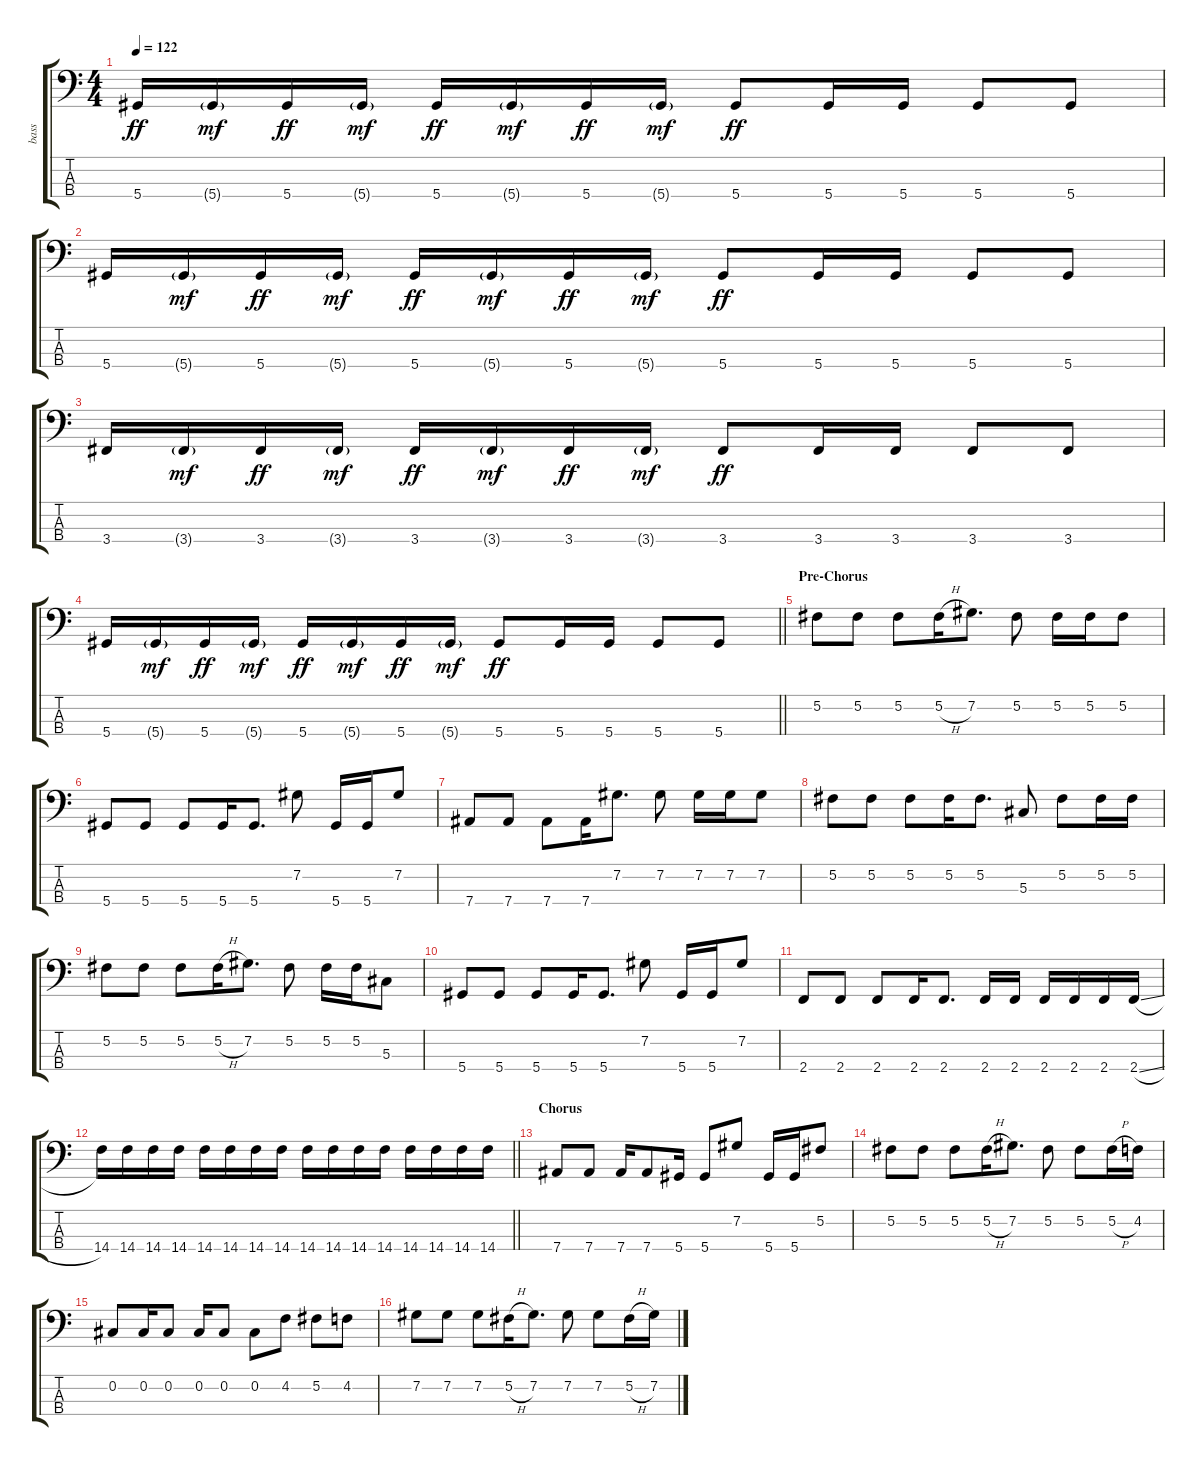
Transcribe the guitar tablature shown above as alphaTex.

\track ("bass" "bass") {instrument electricbasspick}
\staff {score tabs}
\tuning (Gb2 Db2 Ab1 Eb1) {hide}
\ts (4 4)
\tempo 122
\clef f4
\ks c
5.4.16{dy ff} 5.4{g}.16{dy mf} 5.4.16{dy ff} 5.4{g}.16{dy mf} 5.4.16{dy ff} 5.4{g}.16{dy mf} 5.4.16{dy ff} 5.4{g}.16{dy mf} 5.4.8{dy ff} 5.4.16 5.4.16 5.4.8 5.4.8 |
5.4.16 5.4{g}.16{dy mf} 5.4.16{dy ff} 5.4{g}.16{dy mf} 5.4.16{dy ff} 5.4{g}.16{dy mf} 5.4.16{dy ff} 5.4{g}.16{dy mf} 5.4.8{dy ff} 5.4.16 5.4.16 5.4.8 5.4.8 |
3.4.16 3.4{g}.16{dy mf} 3.4.16{dy ff} 3.4{g}.16{dy mf} 3.4.16{dy ff} 3.4{g}.16{dy mf} 3.4.16{dy ff} 3.4{g}.16{dy mf} 3.4.8{dy ff} 3.4.16 3.4.16 3.4.8 3.4.8 |
\barLineRight lightlight
5.4.16 5.4{g}.16{dy mf} 5.4.16{dy ff} 5.4{g}.16{dy mf} 5.4.16{dy ff} 5.4{g}.16{dy mf} 5.4.16{dy ff} 5.4{g}.16{dy mf} 5.4.8{dy ff} 5.4.16 5.4.16 5.4.8 5.4.8 |
\section ("" "Pre-Chorus")
5.2.8 5.2.8 5.2.8 5.2{h}.16 7.2.8{d} 5.2.8 5.2.16 5.2.16 5.2.8 |
5.4.8 5.4.8 5.4.8 5.4.16 5.4.8{d} 7.2.8 5.4.16 5.4.16 7.2.8 |
7.4.8 7.4.8 7.4.8 7.4.16 7.2.8{d} 7.2.8 7.2.16 7.2.16 7.2.8 |
5.2.8 5.2.8 5.2.8 5.2.16 5.2.8{d} 5.3.8 5.2.8 5.2.16 5.2.16 |
5.2.8 5.2.8 5.2.8 5.2{h}.16 7.2.8{d} 5.2.8 5.2.16 5.2.16 5.3.8 |
5.4.8 5.4.8 5.4.8 5.4.16 5.4.8{d} 7.2.8 5.4.16 5.4.16 7.2.8 |
2.4.8 2.4.8 2.4.8 2.4.16 2.4.8{d} 2.4.16 2.4.16 2.4.16 2.4.16 2.4.16 2.4{sl}.16 |
\barLineRight lightlight
14.4.16 14.4.16 14.4.16 14.4.16 14.4.16 14.4.16 14.4.16 14.4.16 14.4.16 14.4.16 14.4.16 14.4.16 14.4.16 14.4.16 14.4.16 14.4.16 |
\section ("" "Chorus")
7.4.8 7.4.8 7.4.16 7.4.8 5.4.16 5.4.8 7.2.8 5.4.16 5.4.16 5.2.8 |
5.2.8 5.2.8 5.2.8 5.2{h}.16 7.2.8{d} 5.2.8 5.2.8 5.2{h}.16 4.2.16 |
0.2.8 0.2.16 0.2.8 0.2.16 0.2.8 0.2.8 4.2.8 5.2.8 4.2.8 |
7.2.8 7.2.8 7.2.8 5.2{h}.16 7.2.8{d} 7.2.8 7.2.8 5.2{h}.16 7.2.16
